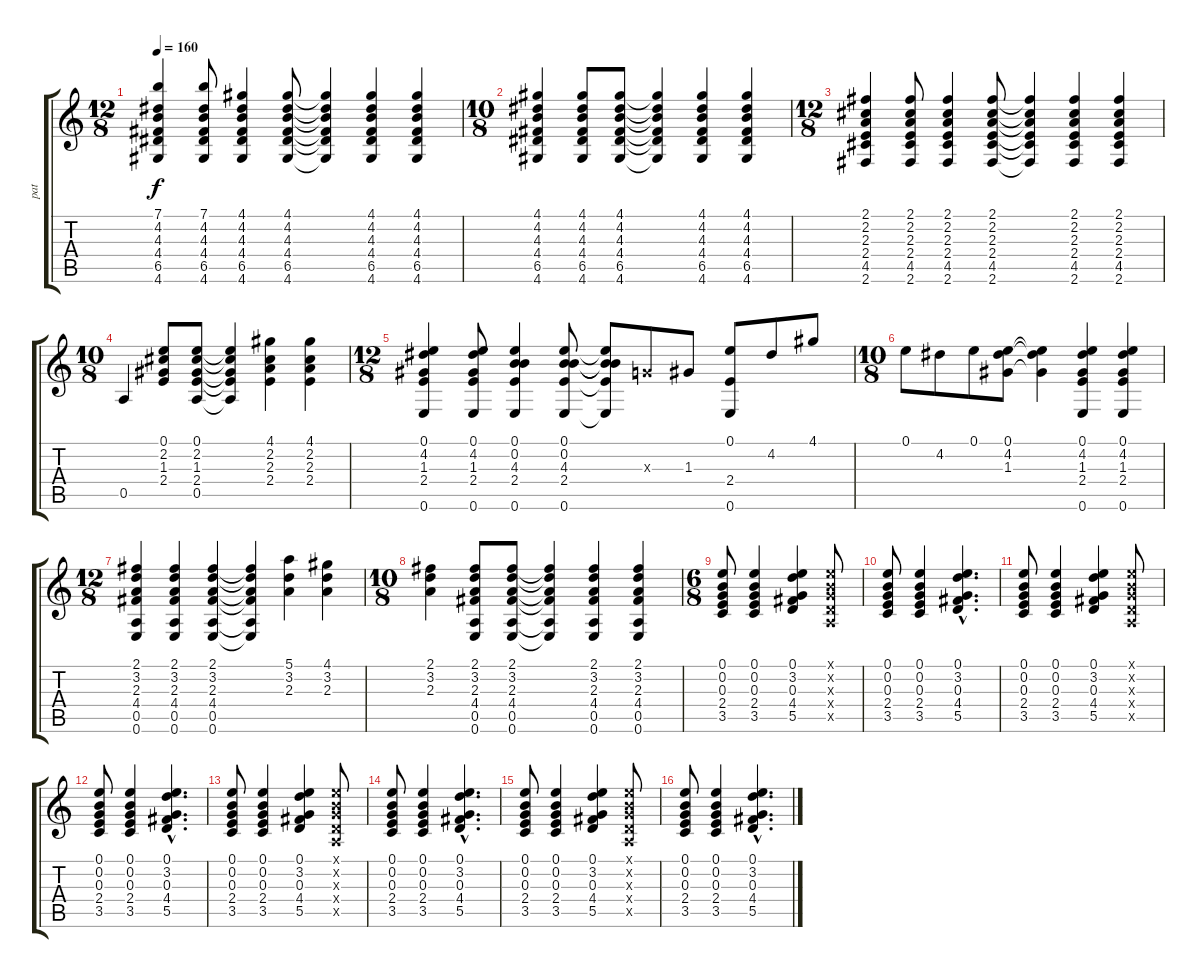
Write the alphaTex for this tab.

\track ("pat" "pat") {instrument acousticguitarsteel}
\staff {score tabs}
\tuning (E4 B3 G3 D3 A2 E2) {hide}
\ts (12 8)
\tempo 160
\clef g2
\ks c
(7.1 4.2 4.3 4.4 6.5 4.6).4{dy f} (7.1 4.2 4.3 4.4 6.5 4.6).8 (4.1 4.2 4.3 4.4 6.5 4.6).4 (4.1 4.2 4.3 4.4 6.5 4.6).8 (4.1{t} 4.2{t} 4.3{t} 4.4{t} 6.5{t} 4.6{t}).4 (4.1 4.2 4.3 4.4 6.5 4.6).4 (4.1 4.2 4.3 4.4 6.5 4.6).4 |
\ts (10 8)
(4.1 4.2 4.3 4.4 6.5 4.6).4 (4.1 4.2 4.3 4.4 6.5 4.6).8 (4.1 4.2 4.3 4.4 6.5 4.6).8 (4.1{t} 4.2{t} 4.3{t} 4.4{t} 6.5{t} 4.6{t}).4 (4.1 4.2 4.3 4.4 6.5 4.6).4 (4.1 4.2 4.3 4.4 6.5 4.6).4 |
\ts (12 8)
(2.1 2.2 2.3 2.4 4.5 2.6).4 (2.1 2.2 2.3 2.4 4.5 2.6).8 (2.1 2.2 2.3 2.4 4.5 2.6).4 (2.1 2.2 2.3 2.4 4.5 2.6).8 (2.1{t} 2.2{t} 2.3{t} 2.4{t} 4.5{t} 2.6{t}).4 (2.1 2.2 2.3 2.4 4.5 2.6).4 (2.1 2.2 2.3 2.4 4.5 2.6).4 |
\ts (10 8)
0.5.4 (0.1 2.2 1.3 2.4).8 (0.1 2.2 1.3 2.4 0.5).8 (0.1{t} 2.2{t} 1.3{t} 2.4{t} 0.5{t}).4 (4.1 2.2 2.3 2.4).4 (4.1 2.2 2.3 2.4).4 |
\ts (12 8)
(0.1 4.2 1.3 2.4 0.6).4 (0.1 4.2 1.3 2.4 0.6).8 (0.1 0.2 4.3 2.4 0.6).4 (0.1 0.2 4.3 2.4 0.6).8 (0.1{t} 0.2{t} 4.3{t} 2.4{t} 0.6{t}).8 0.3{x}.8 1.3.8 (0.1 2.4 0.6).8 4.2.8 4.1.8 |
\ts (10 8)
0.1.8 4.2.8 0.1.8 (0.1 4.2 1.3).8 (0.1{t} 4.2{t} 1.3{t}).4 (0.1 4.2 1.3 2.4 0.6).4 (0.1 4.2 1.3 2.4 0.6).4 |
\ts (12 8)
(2.1 3.2 2.3 4.4 0.5 0.6).4 (2.1 3.2 2.3 4.4 0.5 0.6).4 (2.1 3.2 2.3 4.4 0.5 0.6).4 (2.1{t} 3.2{t} 2.3{t} 4.4{t} 0.5{t} 0.6{t}).4 (5.1 3.2 2.3).4 (4.1 3.2 2.3).4 |
\ts (10 8)
(2.1 3.2 2.3).4 (2.1 3.2 2.3 4.4 0.5 0.6).8 (2.1 3.2 2.3 4.4 0.5 0.6).8 (2.1{t} 3.2{t} 2.3{t} 4.4{t} 0.5{t} 0.6{t}).4 (2.1 3.2 2.3 4.4 0.5 0.6).4 (2.1 3.2 2.3 4.4 0.5 0.6).4 |
\ts (6 8)
(0.1 0.2 0.3 2.4 3.5).8 (0.1 0.2 0.3 2.4 3.5).4 (0.1 3.2 0.3 4.4 5.5).4 (0.1{x} 0.2{x} 0.3{x} 0.4{x} 0.5{x}).8 |
(0.1 0.2 0.3 2.4 3.5).8 (0.1 0.2 0.3 2.4 3.5).4 (0.1{hac} 3.2{hac} 0.3{hac} 4.4{hac} 5.5{hac}).4{d} |
(0.1 0.2 0.3 2.4 3.5).8 (0.1 0.2 0.3 2.4 3.5).4 (0.1 3.2 0.3 4.4 5.5).4 (0.1{x} 0.2{x} 0.3{x} 0.4{x} 0.5{x}).8 |
(0.1 0.2 0.3 2.4 3.5).8 (0.1 0.2 0.3 2.4 3.5).4 (0.1{hac} 3.2{hac} 0.3{hac} 4.4{hac} 5.5{hac}).4{d} |
(0.1 0.2 0.3 2.4 3.5).8 (0.1 0.2 0.3 2.4 3.5).4 (0.1 3.2 0.3 4.4 5.5).4 (0.1{x} 0.2{x} 0.3{x} 0.4{x} 0.5{x}).8 |
(0.1 0.2 0.3 2.4 3.5).8 (0.1 0.2 0.3 2.4 3.5).4 (0.1{hac} 3.2{hac} 0.3{hac} 4.4{hac} 5.5{hac}).4{d} |
(0.1 0.2 0.3 2.4 3.5).8 (0.1 0.2 0.3 2.4 3.5).4 (0.1 3.2 0.3 4.4 5.5).4 (0.1{x} 0.2{x} 0.3{x} 0.4{x} 0.5{x}).8 |
(0.1 0.2 0.3 2.4 3.5).8 (0.1 0.2 0.3 2.4 3.5).4 (0.1{hac} 3.2{hac} 0.3{hac} 4.4{hac} 5.5{hac}).4{d}
